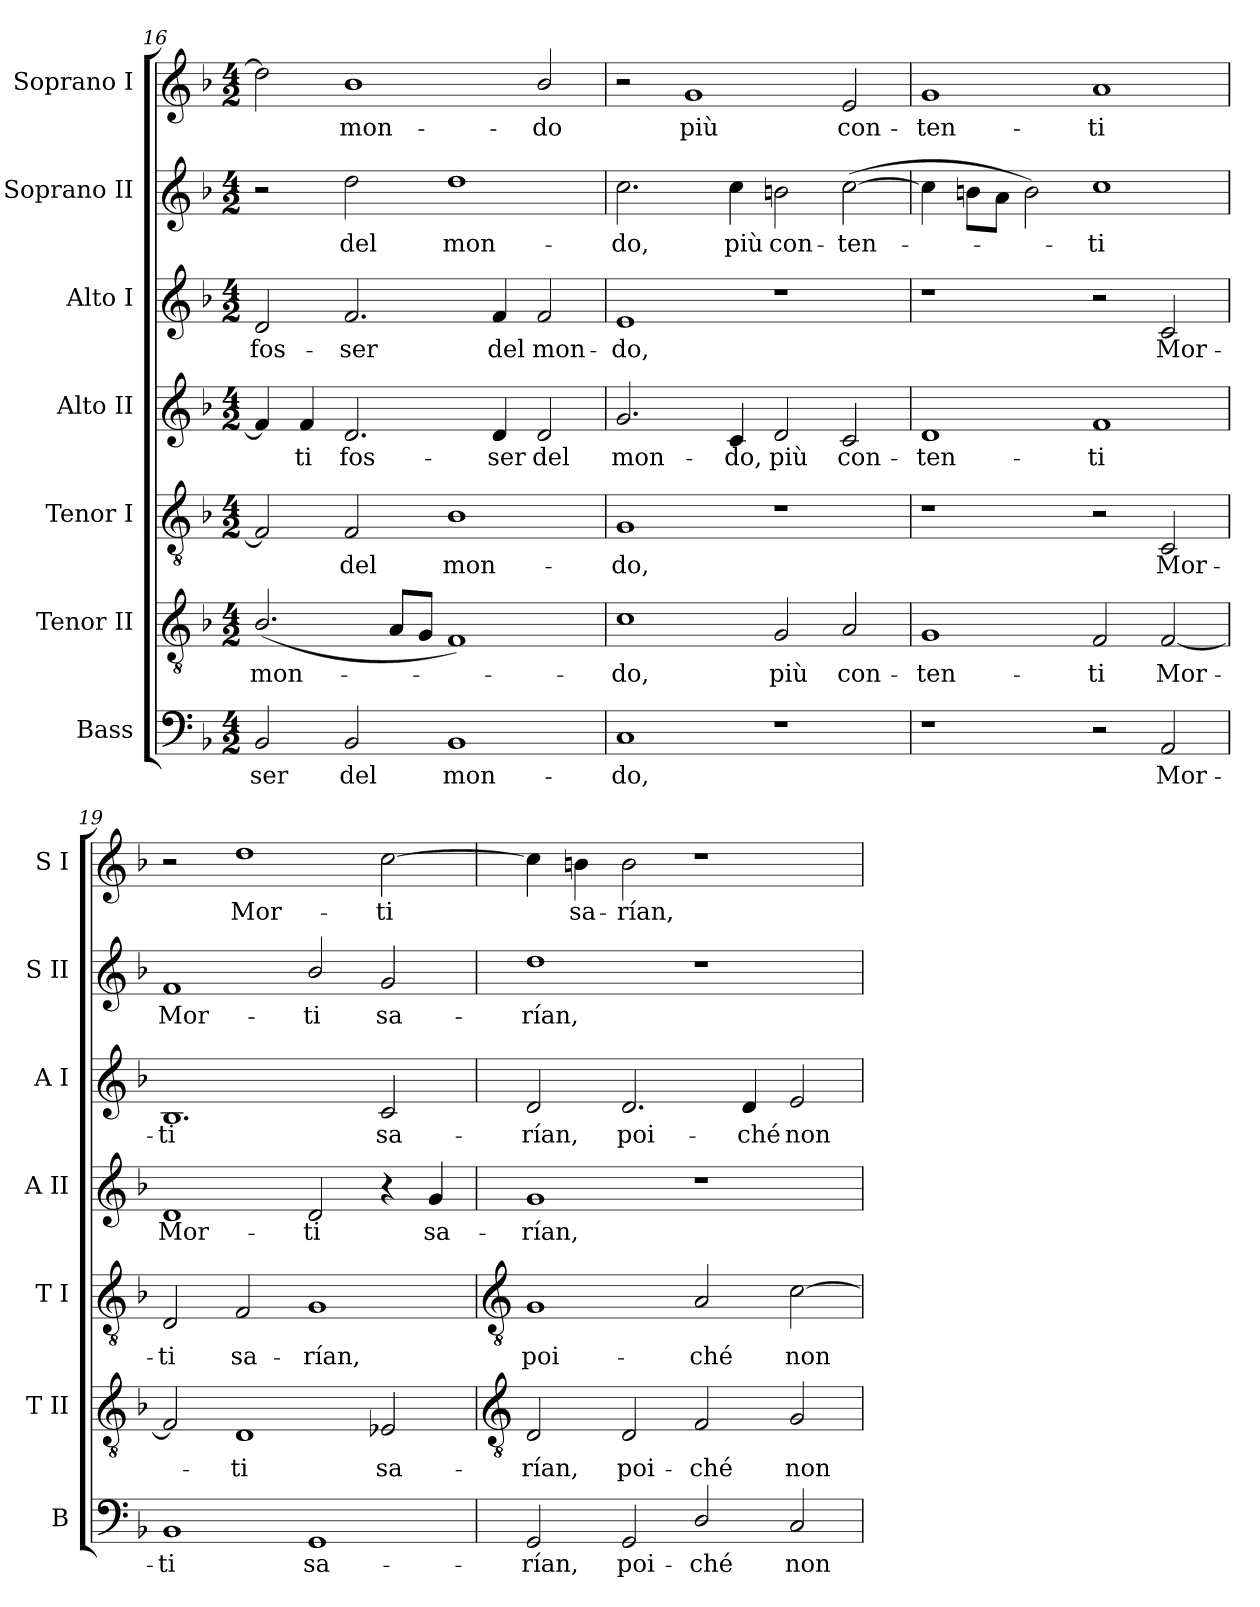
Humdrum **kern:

**kern	**text	**kern	**text	**kern	**text	**kern	**text	**kern	**text	**kern	**text	**kern	**text
*part7	*part7	*part6	*part6	*part5	*part5	*part4	*part4	*part3	*part3	*part2	*part2	*part1	*part1
*staff7	*staff7	*staff6	*staff6	*staff5	*staff5	*staff4	*staff4	*staff3	*staff3	*staff2	*staff2	*staff1	*staff1
*I"Bass	*	*I"Tenor II	*	*I"Tenor I	*	*I"Alto II	*	*I"Alto I	*	*I"Soprano II	*	*I"Soprano I	*
*I'B	*	*I'T II	*	*I'T I	*	*I'A II	*	*I'A I	*	*I'S II	*	*I'S I	*
*clefF4	*	*clefGv2	*	*clefGv2	*	*clefG2	*	*clefG2	*	*clefG2	*	*clefG2	*
*k[b-]	*	*k[b-]	*	*k[b-]	*	*k[b-]	*	*k[b-]	*	*k[b-]	*	*k[b-]	*
*F:	*	*F:	*	*F:	*	*F:	*	*F:	*	*F:	*	*F:	*
*M4/2	*	*M4/2	*	*M4/2	*	*M4/2	*	*M4/2	*	*M4/2	*	*M4/2	*
=16	=16	=16	=16	=16	=16	=16	=16	=16	=16	=16	=16	=16	=16
!	!LO:LY:b	!	!LO:LY:b	!	!	!	!	!	!LO:LY:b	!	!	!	!
2BB-	-ser	(<2.B-/	mon-	2F]	.	4f]	.	2d	fos-	2r	.	2dd]	.
!	!	!	!	!	!	!	!LO:LY:b	!	!	!	!	!	!
.	.	.	.	.	.	4f	ti	.	.	.	.	.	.
!	!LO:LY:b	!	!	!	!LO:LY:b	!	!LO:LY:b	!	!LO:LY:b	!	!LO:LY:b	!	!LO:LY:b
2BB-	del	.	.	2F	del	2.d	fos-	2.f	-ser	2dd	del	1b-	mon-
.	.	8AL	.	.	.	.	.	.	.	.	.	.	.
.	.	8GJ	.	.	.	.	.	.	.	.	.	.	.
!	!LO:LY:b	!	!	!	!LO:LY:b	!	!	!	!	!	!LO:LY:b	!	!
1BB-	mon-	1F)	.	1B-	mon-	.	.	.	.	1dd	mon-	.	.
!	!	!	!	!	!	!	!LO:LY:b	!	!LO:LY:b	!	!	!	!
.	.	.	.	.	.	4d	-ser	4f	del	.	.	.	.
!	!	!	!	!	!	!	!LO:LY:b	!	!LO:LY:b	!	!	!	!LO:LY:b
.	.	.	.	.	.	2d	del	2f	mon-	.	.	2b-/	-do
=17	=17	=17	=17	=17	=17	=17	=17	=17	=17	=17	=17	=17	=17
!	!LO:LY:b	!	!LO:LY:b	!	!LO:LY:b	!	!LO:LY:b	!	!LO:LY:b	!	!LO:LY:b	!	!
1C	-do,	1c	do,	1G	-do,	2.g	mon-	1e	-do,	2.cc	-do,	2r	.
!	!	!	!	!	!	!	!	!	!	!	!	!	!LO:LY:b
.	.	.	.	.	.	.	.	.	.	.	.	1g	più
!	!	!	!	!	!	!	!LO:LY:b	!	!	!	!LO:LY:b	!	!
.	.	.	.	.	.	4c	-do,	.	.	4cc	più	.	.
!	!	!	!LO:LY:b	!	!	!	!LO:LY:b	!	!	!	!LO:LY:b	!	!
1r	.	2G	più	1r	.	2d	più	1r	.	2bn	con-	.	.
!	!	!	!LO:LY:b	!	!	!	!LO:LY:b	!	!	!	!LO:LY:b	!	!LO:LY:b
.	.	2A	con-	.	.	2c	con-	.	.	(>[2cc	-ten-	2e	con-
=18	=18	=18	=18	=18	=18	=18	=18	=18	=18	=18	=18	=18	=18
!	!	!	!LO:LY:b	!	!	!	!LO:LY:b	!	!	!	!	!	!LO:LY:b
1r	.	1G	-ten-	1r	.	1d	-ten-	1r	.	4cc]	.	1g	-ten-
.	.	.	.	.	.	.	.	.	.	8bn\L	.	.	.
.	.	.	.	.	.	.	.	.	.	8a\J	.	.	.
.	.	.	.	.	.	.	.	.	.	2b)	.	.	.
!	!	!	!LO:LY:b	!	!	!	!LO:LY:b	!	!	!	!LO:LY:b	!	!LO:LY:b
2r	.	2F	-ti	2r	.	1f	-ti	2r	.	1cc	ti	1a	-ti
!	!LO:LY:b	!	!LO:LY:b	!	!LO:LY:b	!	!	!	!LO:LY:b	!	!	!	!
2AA	Mor-	[2F	Mor-	2C	Mor-	.	.	2c	Mor-	.	.	.	.
=19	=19	=19	=19	=19	=19	=19	=19	=19	=19	=19	=19	=19	=19
!	!LO:LY:b	!	!	!	!LO:LY:b	!	!LO:LY:b	!	!LO:LY:b	!	!LO:LY:b	!	!
1BB-	-ti	2F]	.	2D	-ti	1d	Mor-	1.B-	-ti	1f	Mor-	2r	.
!	!	!	!LO:LY:b	!	!LO:LY:b	!	!	!	!	!	!	!	!LO:LY:b
.	.	1D	ti	2F	sa-	.	.	.	.	.	.	1dd	Mor-
!	!LO:LY:b	!	!	!	!LO:LY:b	!	!LO:LY:b	!	!	!	!LO:LY:b	!	!
1GG	sa-	.	.	1G	-rían,	2d	-ti	.	.	2b-/	-ti	.	.
!	!	!	!LO:LY:b	!	!	!	!	!	!LO:LY:b	!	!LO:LY:b	!	!LO:LY:b
.	.	2E-X	sa-	.	.	4r	.	2c	sa-	2g	sa-	[2cc	-ti
!	!	!	!	!	!	!	!LO:LY:b	!	!	!	!	!	!
.	.	.	.	.	.	4g	sa-	.	.	.	.	.	.
!!LO:LB:g=z
=20	=20	=20	=20	=20	=20	=20	=20	=20	=20	=20	=20	=20	=20
*	*	*clefGv2	*	*clefGv2	*	*	*	*	*	*	*	*	*
!	!LO:LY:b	!	!LO:LY:b	!	!LO:LY:b	!	!LO:LY:b	!	!LO:LY:b	!	!LO:LY:b	!	!
2GG	-rían,	2D	-rían,	1G	poi-	1g	-rían,	2d	-rían,	1dd	-rían,	4cc]	.
!	!	!	!	!	!	!	!	!	!	!	!	!	!LO:LY:b
.	.	.	.	.	.	.	.	.	.	.	.	4bn	sa-
!	!LO:LY:b	!	!LO:LY:b	!	!	!	!	!	!LO:LY:b	!	!	!	!LO:LY:b
2GG	poi-	2D	poi-	.	.	.	.	2.d	poi-	.	.	2b	-rían,
!	!LO:LY:b	!	!LO:LY:b	!	!LO:LY:b	!	!	!	!	!	!	!	!
2D/	-ché	2F	-ché	2A	-ché	1r	.	.	.	1r	.	1r	.
!	!	!	!	!	!	!	!	!	!LO:LY:b	!	!	!	!
.	.	.	.	.	.	.	.	4d	-ché	.	.	.	.
!	!LO:LY:b	!	!LO:LY:b	!	!LO:LY:b	!	!	!	!LO:LY:b	!	!	!	!
2C	non	2G	non	[2c	non	.	.	2e	non	.	.	.	.
=	=	=	=	=	=	=	=	=	=	=	=	=	=
*-	*-	*-	*-	*-	*-	*-	*-	*-	*-	*-	*-	*-	*-
